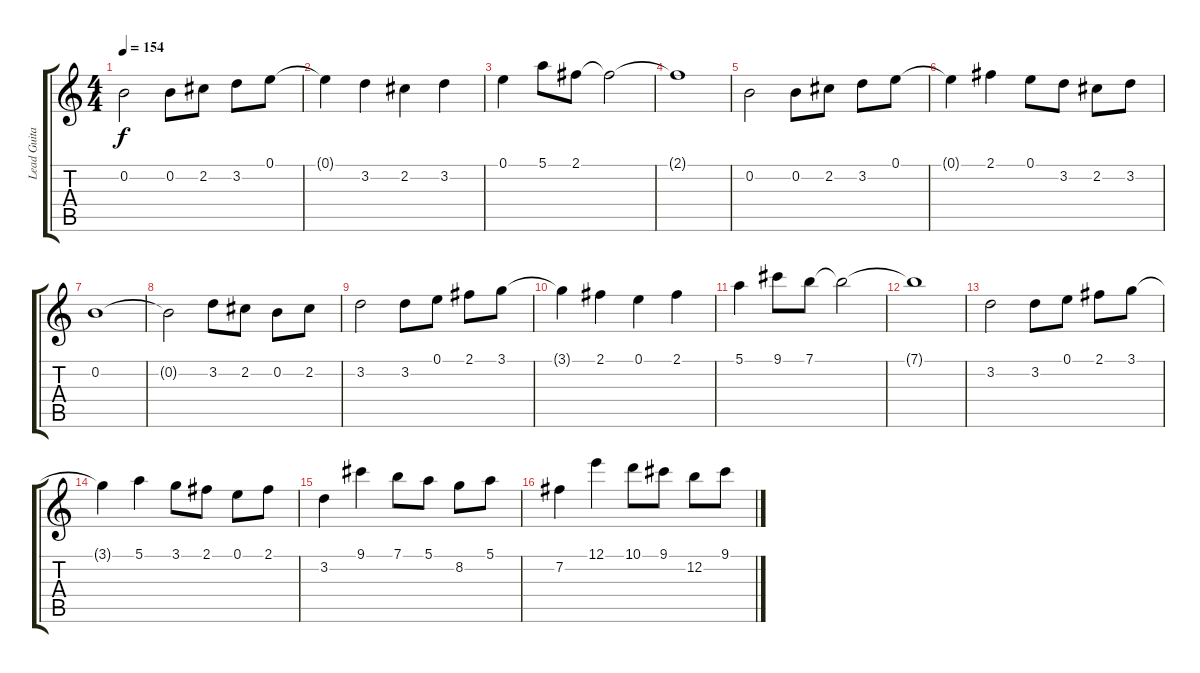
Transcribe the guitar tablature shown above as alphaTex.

\track ("Lead Guitar 1" "Lead Guita") {instrument overdrivenguitar}
\staff {score tabs}
\tuning (E4 B3 G3 D3 A2 E2) {hide}
\ts (4 4)
\section ("" "")
\tempo 154
\clef g2
\ks c
0.2.2{dy f instrument overdrivenguitar} 0.2.8 2.2.8 3.2.8 0.1.8 |
0.1{t}.4 3.2.4 2.2.4 3.2.4 |
0.1.4 5.1.8 2.1.8 2.1{t}.2 |
2.1{t}.1 |
0.2.2 0.2.8 2.2.8 3.2.8 0.1.8 |
0.1{t}.4 2.1.4 0.1.8 3.2.8 2.2.8 3.2.8 |
0.2.1 |
0.2{t}.2 3.2.8 2.2.8 0.2.8 2.2.8 |
\section ("" "")
3.2.2 3.2.8 0.1.8 2.1.8 3.1.8 |
3.1{t}.4 2.1.4 0.1.4 2.1.4 |
5.1.4 9.1.8 7.1.8 7.1{t}.2 |
7.1{t}.1 |
3.2.2 3.2.8 0.1.8 2.1.8 3.1.8 |
3.1{t}.4 5.1.4 3.1.8 2.1.8 0.1.8 2.1.8 |
3.2.4 9.1.4 7.1.8 5.1.8 8.2.8 5.1.8 |
7.2.4 12.1.4 10.1.8 9.1.8 12.2.8 9.1.8
